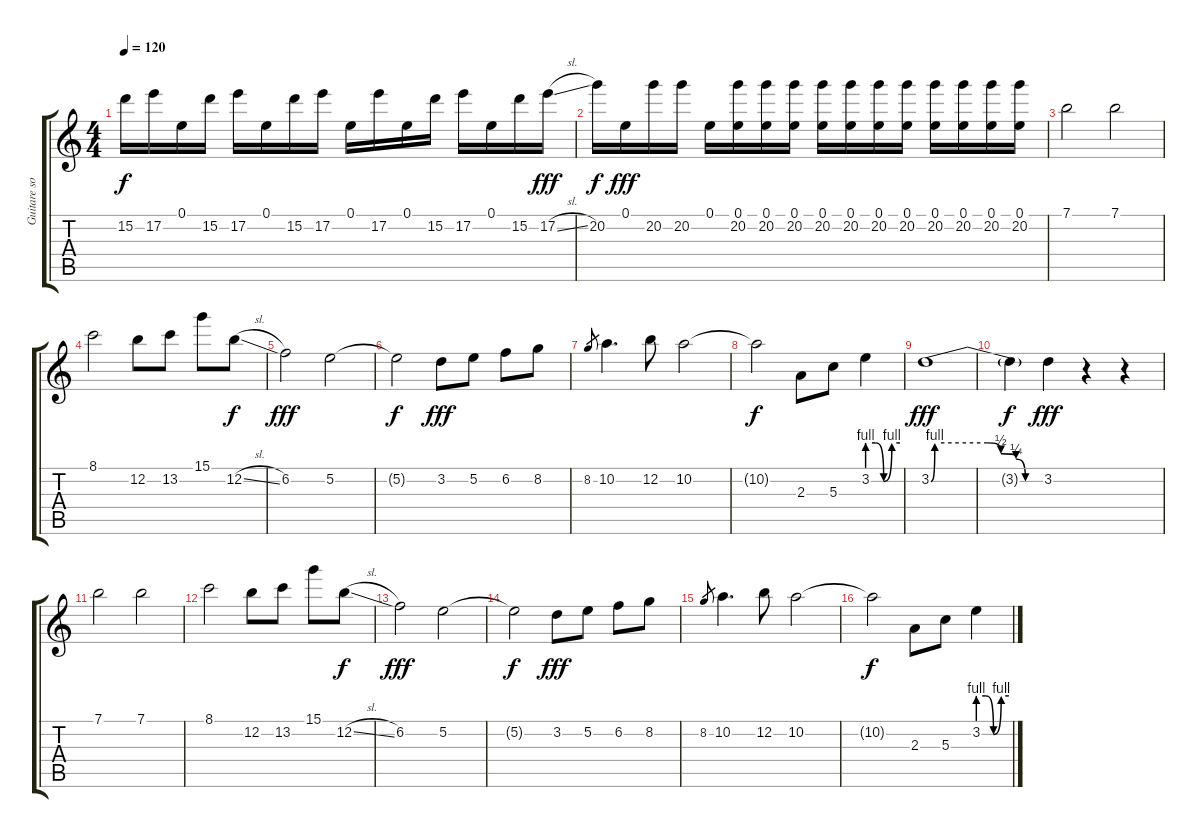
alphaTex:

\track ("Guitare solo" "Guitare so") {instrument distortionguitar}
\staff {score tabs}
\tuning (E4 B3 G3 D3 A2 D2) {hide}
\ts (4 4)
\tempo 120
\clef g2
\ks c
15.2.16{dy f} 17.2.16 0.1.16 15.2.16 17.2.16 0.1.16 15.2.16 17.2.16 0.1.16 17.2.16 0.1.16 15.2.16 17.2.16 0.1.16 15.2.16 17.2{sl}.16{dy fff} |
20.2.16{dy f} 0.1.16{dy fff} 20.2.16 20.2.16 0.1.16 (0.1 20.2).16 (0.1 20.2).16 (0.1 20.2).16 (0.1 20.2).16 (0.1 20.2).16 (0.1 20.2).16 (0.1 20.2).16 (0.1 20.2).16 (0.1 20.2).16 (0.1 20.2).16 (0.1 20.2).16 |
7.1.2{balance 11} 7.1.2 |
8.1.2 12.2.8 13.2.8 15.1.8 12.2{sl}.8{dy f} |
6.2.2{dy fff} 5.2.2 |
5.2{t}.2{dy f} 3.2.8{dy fff} 5.2.8 6.2.8 8.2.8 |
8.2.8{gr} 10.2.4{d} 12.2.8 10.2.2 |
10.2{t}.2{dy f} 2.3.8 5.3.8 3.2{be (custom 0 4 15 4 30 0 45 4 60 4)}.4 |
3.2{be (custom 0 0 2 4 30 4 37 2 45 1 50 0 60 0)}.1{dy fff} |
3.2{t}.4{dy f} 3.2.4{dy fff} r.4 r.4 |
7.1.2 7.1.2 |
8.1.2 12.2.8 13.2.8 15.1.8 12.2{sl}.8{dy f} |
6.2.2{dy fff} 5.2.2 |
5.2{t}.2{dy f} 3.2.8{dy fff} 5.2.8 6.2.8 8.2.8 |
8.2.8{gr} 10.2.4{d} 12.2.8 10.2.2 |
10.2{t}.2{dy f} 2.3.8 5.3.8 3.2{be (custom 0 4 15 4 30 0 45 4 60 4)}.4
